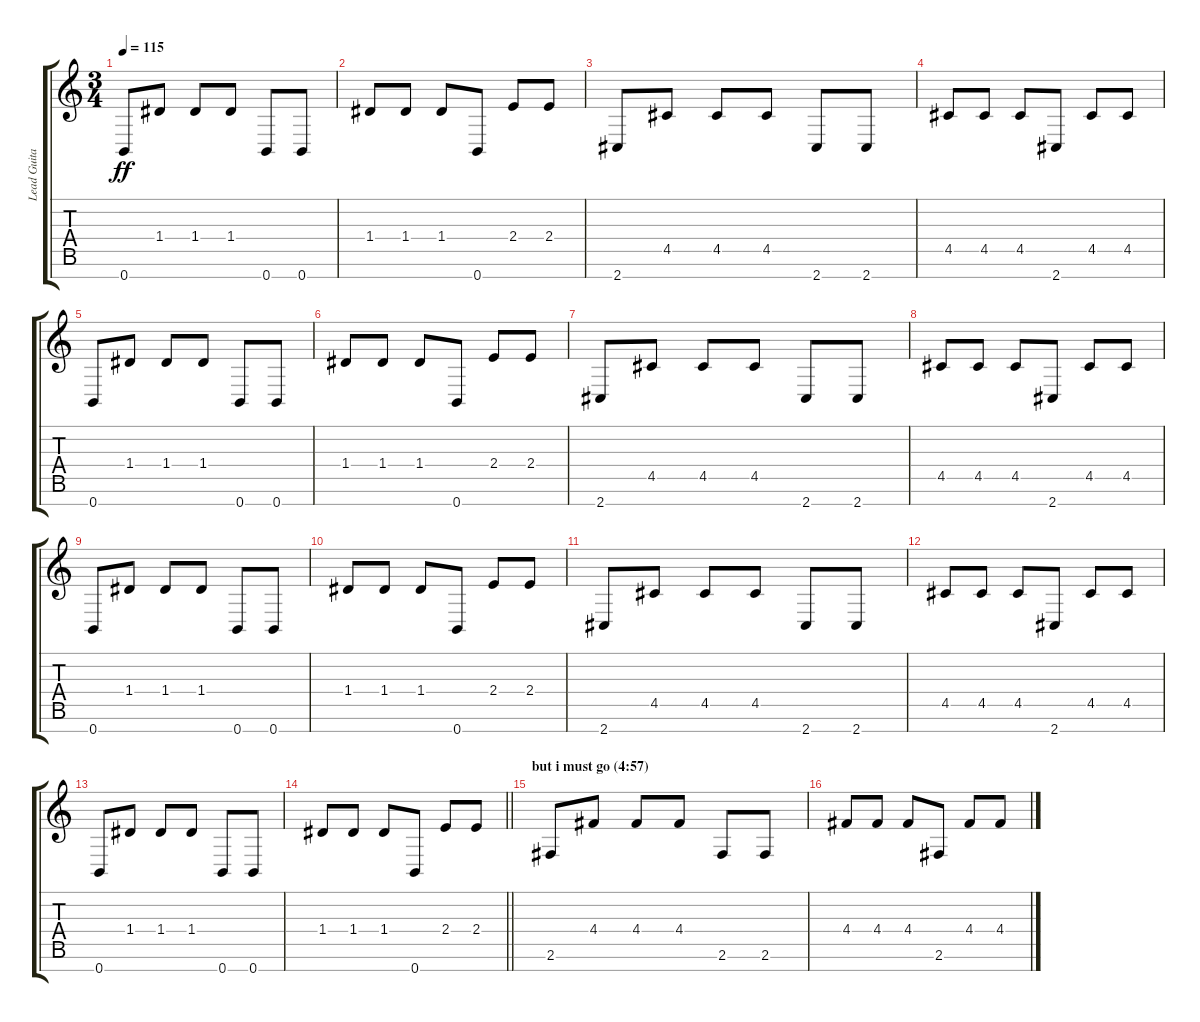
\track ("Lead Guitar I" "Lead Guita") {instrument distortionguitar}
\staff {score tabs}
\tuning (E4 B3 G3 D3 A2 E2 B1) {hide}
\ts (3 4)
\tempo 115
\clef g2
\ks c
0.7.8{dy ff} 1.4.8 1.4.8 1.4.8 0.7.8 0.7.8 |
1.4.8 1.4.8 1.4.8 0.7.8 2.4.8 2.4.8 |
2.7.8 4.5.8 4.5.8 4.5.8 2.7.8 2.7.8 |
4.5.8 4.5.8 4.5.8 2.7.8 4.5.8 4.5.8 |
0.7.8 1.4.8 1.4.8 1.4.8 0.7.8 0.7.8 |
1.4.8 1.4.8 1.4.8 0.7.8 2.4.8 2.4.8 |
2.7.8 4.5.8 4.5.8 4.5.8 2.7.8 2.7.8 |
4.5.8 4.5.8 4.5.8 2.7.8 4.5.8 4.5.8 |
0.7.8 1.4.8 1.4.8 1.4.8 0.7.8 0.7.8 |
1.4.8 1.4.8 1.4.8 0.7.8 2.4.8 2.4.8 |
2.7.8 4.5.8 4.5.8 4.5.8 2.7.8 2.7.8 |
4.5.8 4.5.8 4.5.8 2.7.8 4.5.8 4.5.8 |
0.7.8 1.4.8 1.4.8 1.4.8 0.7.8 0.7.8 |
\barLineRight lightlight
1.4.8 1.4.8 1.4.8 0.7.8 2.4.8 2.4.8 |
\section ("" "but i must go (4:57)")
2.6.8 4.4.8 4.4.8 4.4.8 2.6.8 2.6.8 |
4.4.8 4.4.8 4.4.8 2.6.8 4.4.8 4.4.8
